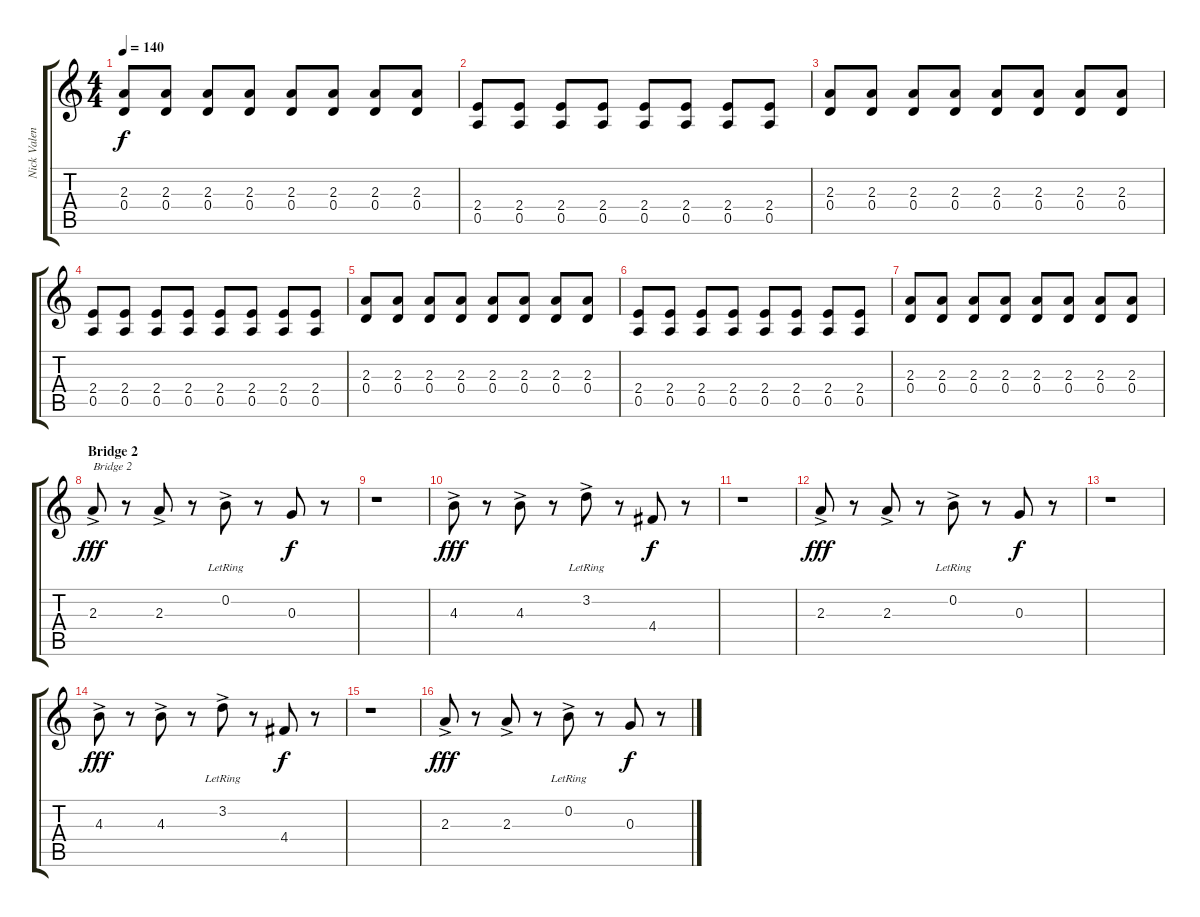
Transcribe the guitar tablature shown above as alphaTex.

\track ("Nick Valensi (right)" "Nick Valen") {instrument electricguitarclean}
\staff {score tabs}
\tuning (E4 B3 G3 D3 A2 E2) {hide}
\ts (4 4)
\tempo 140
\clef g2
\ks c
(2.3 0.4).8{dy f} (2.3 0.4).8 (2.3 0.4).8 (2.3 0.4).8 (2.3 0.4).8 (2.3 0.4).8 (2.3 0.4).8 (2.3 0.4).8 |
(2.4 0.5).8 (2.4 0.5).8 (2.4 0.5).8 (2.4 0.5).8 (2.4 0.5).8 (2.4 0.5).8 (2.4 0.5).8 (2.4 0.5).8 |
(2.3 0.4).8 (2.3 0.4).8 (2.3 0.4).8 (2.3 0.4).8 (2.3 0.4).8 (2.3 0.4).8 (2.3 0.4).8 (2.3 0.4).8 |
(2.4 0.5).8 (2.4 0.5).8 (2.4 0.5).8 (2.4 0.5).8 (2.4 0.5).8 (2.4 0.5).8 (2.4 0.5).8 (2.4 0.5).8 |
(2.3 0.4).8 (2.3 0.4).8 (2.3 0.4).8 (2.3 0.4).8 (2.3 0.4).8 (2.3 0.4).8 (2.3 0.4).8 (2.3 0.4).8 |
(2.4 0.5).8 (2.4 0.5).8 (2.4 0.5).8 (2.4 0.5).8 (2.4 0.5).8 (2.4 0.5).8 (2.4 0.5).8 (2.4 0.5).8 |
(2.3 0.4).8 (2.3 0.4).8 (2.3 0.4).8 (2.3 0.4).8 (2.3 0.4).8 (2.3 0.4).8 (2.3 0.4).8 (2.3 0.4).8 |
\section ("" "Bridge 2")
2.3{ac}.8{txt "Bridge 2" dy fff} r.8 2.3{ac}.8 r.8 0.2{ac lr}.8 r.8 0.3.8{dy f} r.8 |
r.1 |
4.3{ac}.8{dy fff} r.8 4.3{ac}.8 r.8 3.2{ac lr}.8 r.8 4.4.8{dy f} r.8 |
r.1 |
2.3{ac}.8{dy fff} r.8 2.3{ac}.8 r.8 0.2{ac lr}.8 r.8 0.3.8{dy f} r.8 |
r.1 |
4.3{ac}.8{dy fff} r.8 4.3{ac}.8 r.8 3.2{ac lr}.8 r.8 4.4.8{dy f} r.8 |
r.1 |
2.3{ac}.8{dy fff} r.8 2.3{ac}.8 r.8 0.2{ac lr}.8 r.8 0.3.8{dy f} r.8
